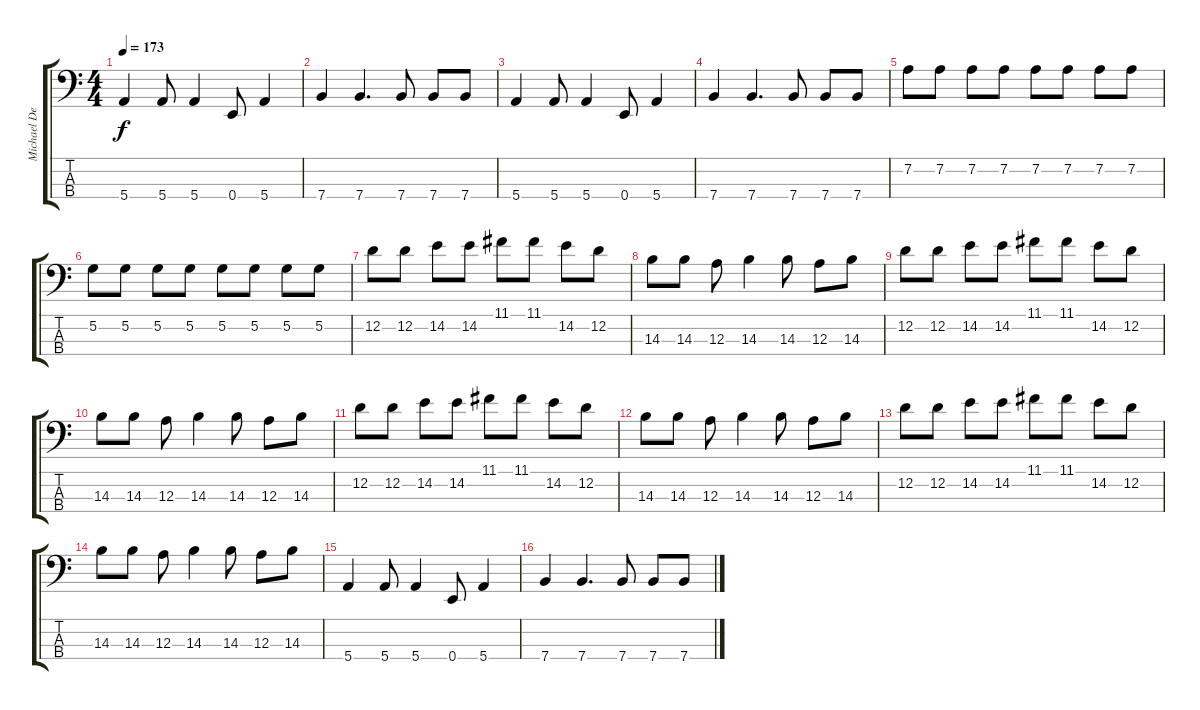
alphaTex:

\track ("Michael Dempsey" "Michael De") {instrument electricbasspick}
\staff {score tabs}
\tuning (G2 D2 A1 E1) {hide}
\ts (4 4)
\tempo 173
\clef f4
\ks c
5.4.4{dy f} 5.4.8 5.4.4 0.4.8 5.4.4 |
7.4.4 7.4.4{d} 7.4.8 7.4.8 7.4.8 |
5.4.4 5.4.8 5.4.4 0.4.8 5.4.4 |
7.4.4 7.4.4{d} 7.4.8 7.4.8 7.4.8 |
7.2.8 7.2.8 7.2.8 7.2.8 7.2.8 7.2.8 7.2.8 7.2.8 |
5.2.8 5.2.8 5.2.8 5.2.8 5.2.8 5.2.8 5.2.8 5.2.8 |
12.2.8 12.2.8 14.2.8 14.2.8 11.1.8 11.1.8 14.2.8 12.2.8 |
14.3.8 14.3.8 12.3.8 14.3.4 14.3.8 12.3.8 14.3.8 |
12.2.8 12.2.8 14.2.8 14.2.8 11.1.8 11.1.8 14.2.8 12.2.8 |
14.3.8 14.3.8 12.3.8 14.3.4 14.3.8 12.3.8 14.3.8 |
12.2.8 12.2.8 14.2.8 14.2.8 11.1.8 11.1.8 14.2.8 12.2.8 |
14.3.8 14.3.8 12.3.8 14.3.4 14.3.8 12.3.8 14.3.8 |
12.2.8 12.2.8 14.2.8 14.2.8 11.1.8 11.1.8 14.2.8 12.2.8 |
14.3.8 14.3.8 12.3.8 14.3.4 14.3.8 12.3.8 14.3.8 |
5.4.4 5.4.8 5.4.4 0.4.8 5.4.4 |
7.4.4 7.4.4{d} 7.4.8 7.4.8 7.4.8
